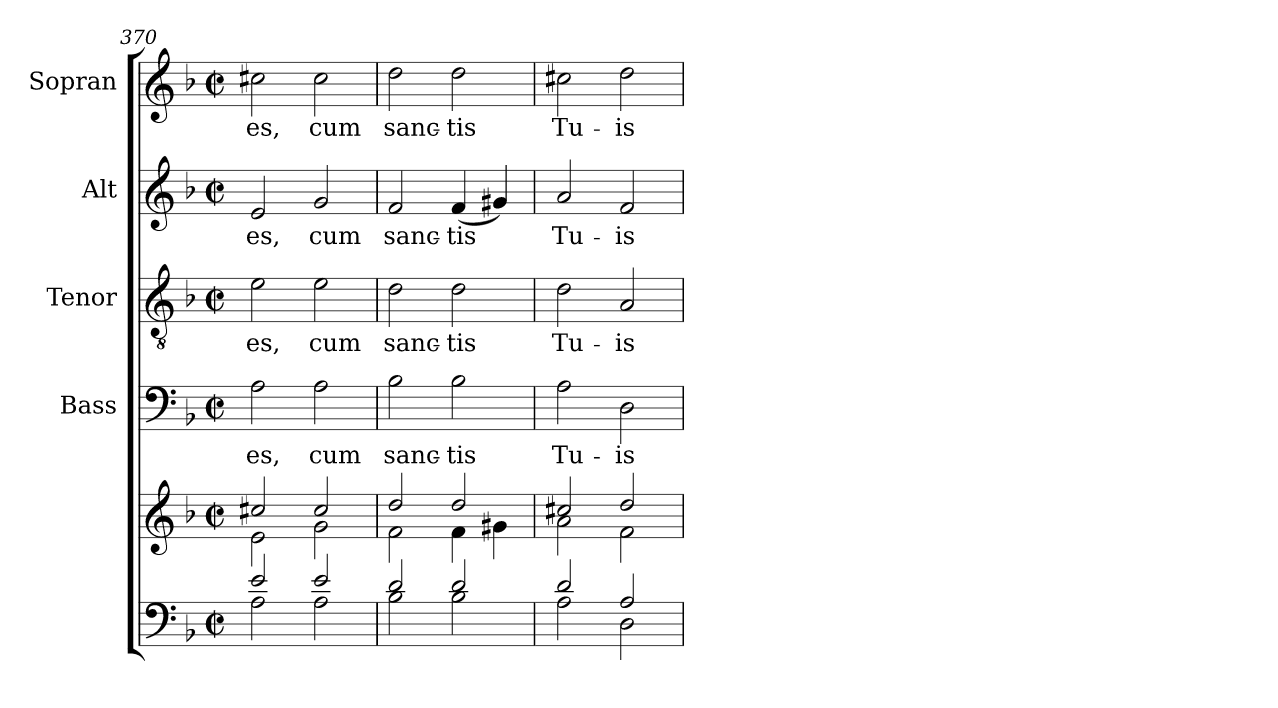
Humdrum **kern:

**kern	**kern	**kern	**text	**kern	**text	**kern	**text	**kern	**text
*part5	*part5	*part4	*part4	*part3	*part3	*part2	*part2	*part1	*part1
*staff6	*staff5	*staff4	*staff4	*staff3	*staff3	*staff2	*staff2	*staff1	*staff1
*	*	*I"Bass	*	*I"Tenor	*	*I"Alt	*	*I"Sopran	*
*	*	*I'B.	*	*I'T.	*	*I'A.	*	*I'S.	*
!!LO:PB:g=z
*clefF4	*clefG2	*clefF4	*	*clefGv2	*	*clefG2	*	*clefG2	*
*k[b-]	*k[b-]	*k[b-]	*	*k[b-]	*	*k[b-]	*	*k[b-]	*
*F:	*F:	*F:	*	*F:	*	*F:	*	*F:	*
*M2/2	*M2/2	*M2/2	*	*M2/2	*	*M2/2	*	*M2/2	*
*met(c|)	*met(c|)	*met(c|)	*	*met(c|)	*	*met(c|)	*	*met(c|)	*
=370	=370	=370	=370	=370	=370	=370	=370	=370	=370
*^	*^	*	*	*	*	*	*	*	*
!	!	!	!	!	!LO:LY:b	!	!LO:LY:b	!	!LO:LY:b	!	!LO:LY:b
2e/	2A\	2cc#X/	2e\	2A\	es,	2e\	es,	2e/	es,	2cc#X\	es,
!	!	!	!	!	!LO:LY:b	!	!LO:LY:b	!	!LO:LY:b	!	!LO:LY:b
2e/	2A\	2cc#/	2g\	2A\	cum	2e\	cum	2g/	cum	2cc#\	cum
=371	=371	=371	=371	=371	=371	=371	=371	=371	=371	=371	=371
!	!	!	!	!	!LO:LY:b	!	!LO:LY:b	!	!LO:LY:b	!	!LO:LY:b
2d/	2B-\	2dd/	2f\	2B-\	sanc-	2d\	sanc-	2f/	sanc-	2dd\	sanc-
!	!	!	!	!	!LO:LY:b	!	!LO:LY:b	!	!LO:LY:b	!	!LO:LY:b
2d/	2B-\	2dd/	4f\	2B-\	-tis	2d\	-tis	(<4f/	-tis	2dd\	-tis
.	.	.	4g#X\	.	.	.	.	4g#X/)	.	.	.
=372	=372	=372	=372	=372	=372	=372	=372	=372	=372	=372	=372
!	!	!	!	!	!LO:LY:b	!	!LO:LY:b	!	!LO:LY:b	!	!LO:LY:b
2d/	2A\	2cc#X/	2a\	2A\	Tu-	2d\	Tu-	2a/	Tu-	2cc#X\	Tu-
!	!	!	!	!	!LO:LY:b	!	!LO:LY:b	!	!LO:LY:b	!	!LO:LY:b
2A/	2D\	2dd/	2f\	2D\	-is	2A/	-is	2f/	-is	2dd\	-is
*v	*v	*	*	*	*	*	*	*	*	*	*
*	*v	*v	*	*	*	*	*	*	*	*
=	=	=	=	=	=	=	=	=	=
*-	*-	*-	*-	*-	*-	*-	*-	*-	*-
